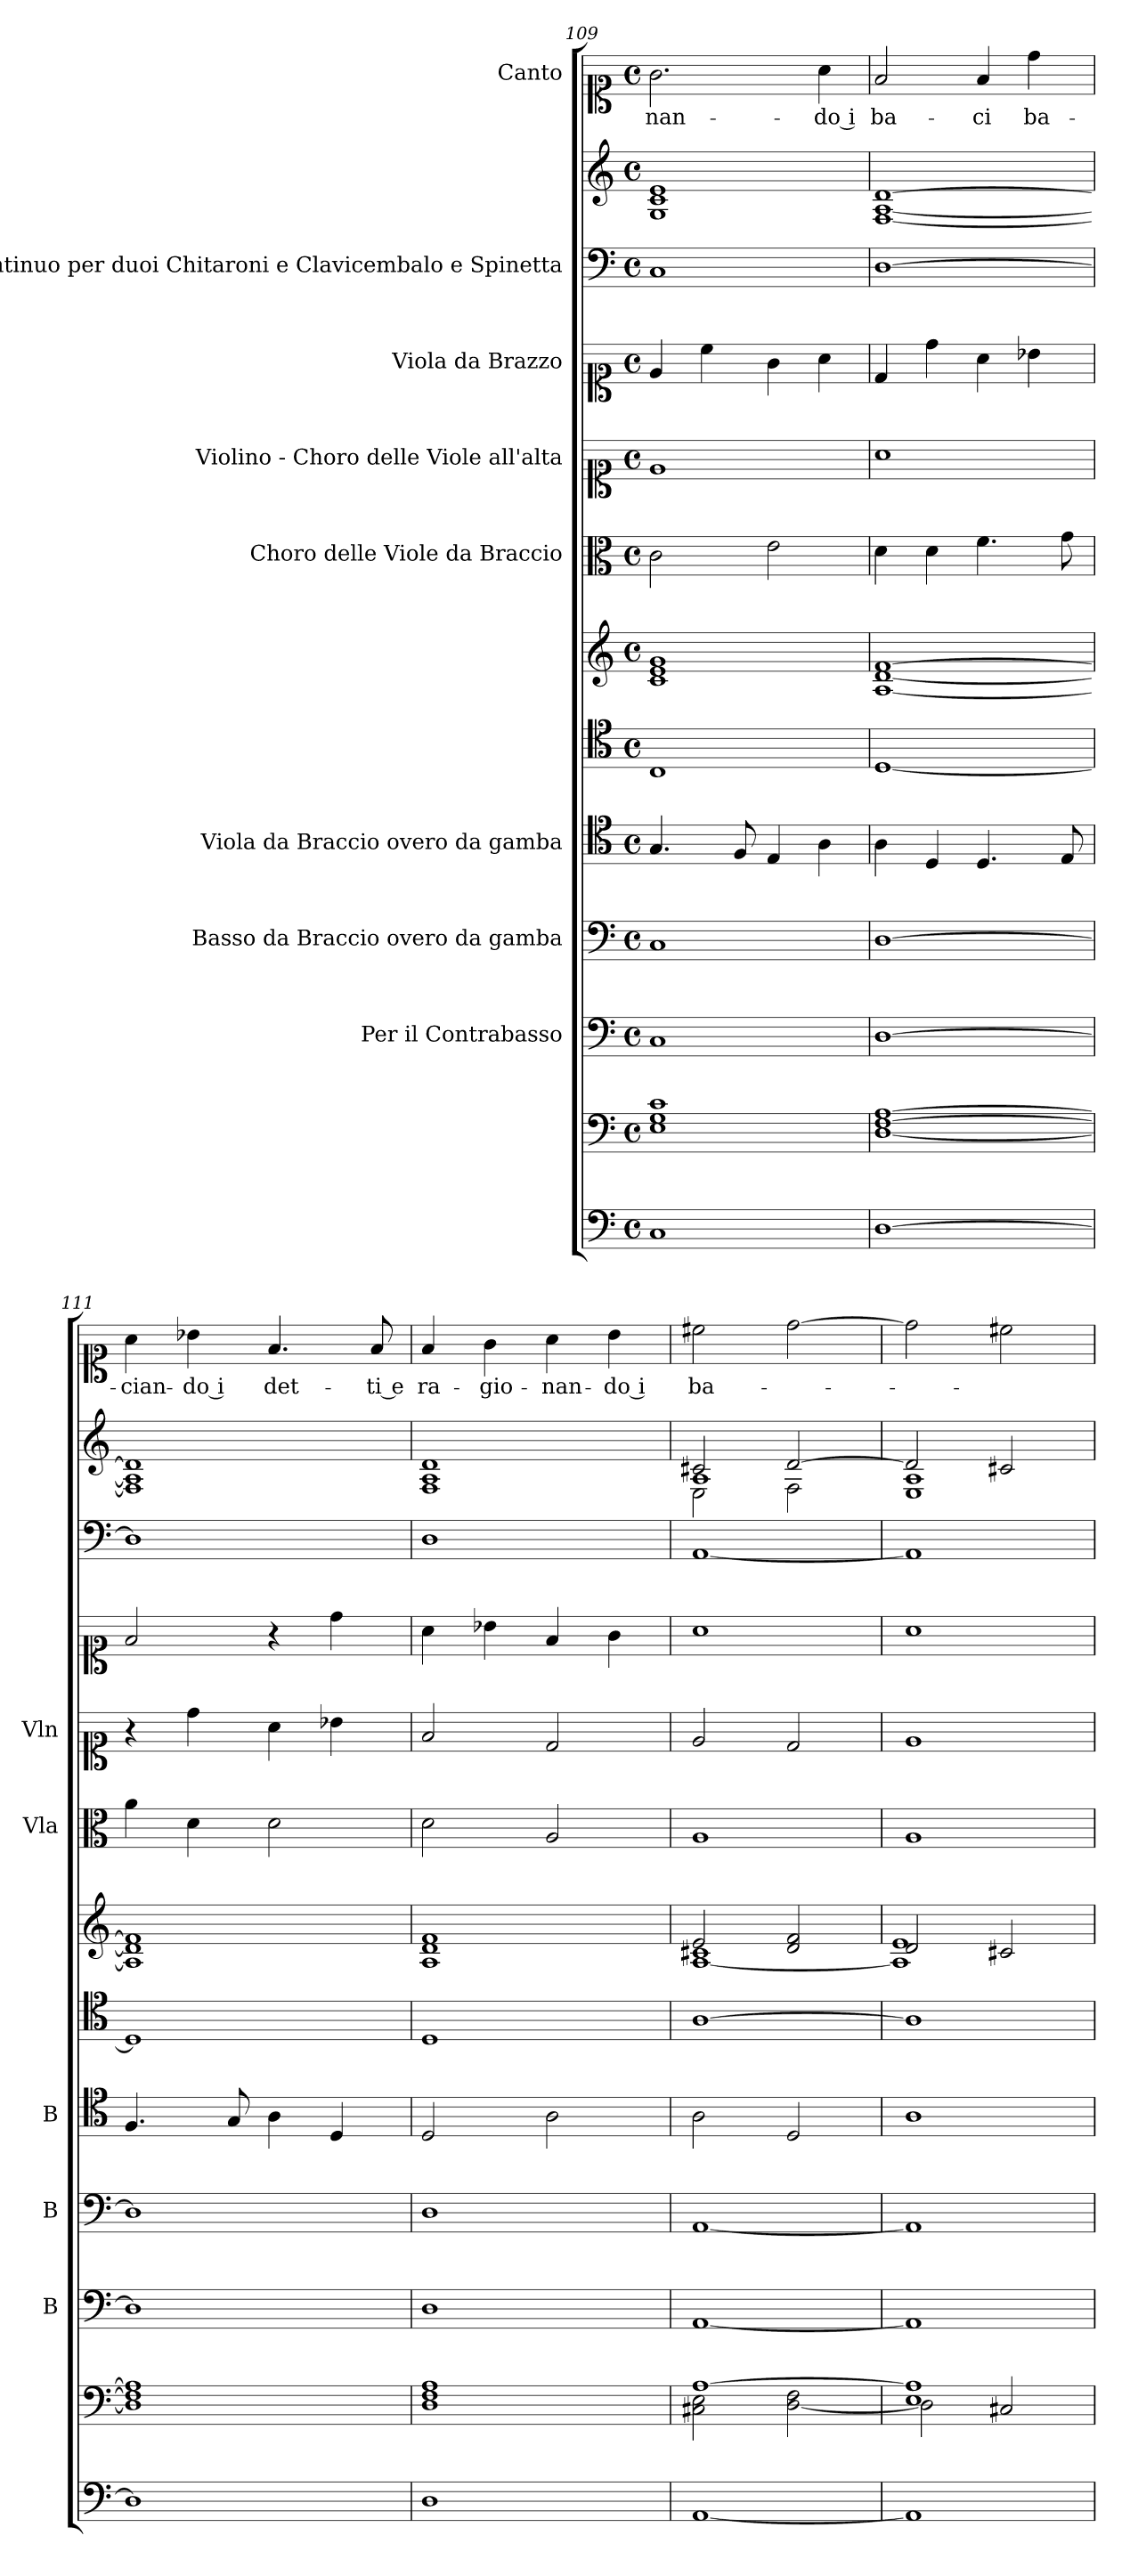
**kern	**kern	**kern	**kern	**kern	**kern	**kern	**kern	**kern	**kern	**kern	**kern	**kern	**text
*part12	*part11	*part10	*part9	*part8	*part7	*part6	*part5	*part4	*part3	*part2	*part2	*part1	*part1
*staff13	*staff12	*staff11	*staff10	*staff9	*staff8	*staff7	*staff6	*staff5	*staff4	*staff3	*staff2	*staff1	*staff1
*	*	*I"Per il Contrabasso	*I"Basso da Braccio overo da gamba	*I"Viola da Braccio overo da gamba	*	*	*I"Choro delle  Viole da Braccio	*I"Violino - Choro delle Viole all'alta	*I"Viola da Brazzo	*I"Basso continuo per duoi Chitaroni  e Clavicembalo e Spinetta	*	*I"Canto	*
*	*	*I'B	*I'B	*I'B	*	*	*I'Vla	*I'Vln	*	*	*	*	*
*clefF4	*clefF4	*clefF4	*clefF4	*clefC4	*clefC4	*clefG2	*clefC3	*clefC1	*clefC1	*clefF4	*clefG2	*clefC1	*
*k[]	*k[]	*k[]	*k[]	*k[]	*k[]	*k[]	*k[]	*k[]	*k[]	*k[]	*k[]	*k[]	*
*C:	*C:	*C:	*C:	*C:	*C:	*C:	*C:	*C:	*C:	*C:	*C:	*C:	*
*M4/4	*M4/4	*M4/4	*M4/4	*M4/4	*M4/4	*M4/4	*M4/4	*M4/4	*M4/4	*M4/4	*M4/4	*M4/4	*
*met(c)	*met(c)	*met(c)	*met(c)	*met(c)	*met(c)	*met(c)	*met(c)	*met(c)	*met(c)	*met(c)	*met(c)	*met(c)	*
=109	=109	=109	=109	=109	=109	=109	=109	=109	=109	=109	=109	=109	=109
!	!	!	!	!	!	!	!	!	!	!	!	!	!LO:LY:b
1C	1E 1G 1c	1C	1C	4.G/	1C	1c 1e 1g	2c\	1e	4e/	1C	1G 1c 1e	2.g\	-nan-
.	.	.	.	.	.	.	.	.	4cc\	.	.	.	.
.	.	.	.	8F/	.	.	.	.	.	.	.	.	.
.	.	.	.	4E/	.	.	2e\	.	4g\	.	.	.	.
!	!	!	!	!	!	!	!	!	!	!	!	!	!LO:LY:b
.	.	.	.	4A\	.	.	.	.	4a\	.	.	4a\	-do i
=110	=110	=110	=110	=110	=110	=110	=110	=110	=110	=110	=110	=110	=110
!	!	!	!	!	!	!	!	!	!	!	!	!	!LO:LY:b
[>1D	[<1D [>1F [>1A	[>1D	[>1D	4A\	[<1D	[<1A [<1d [>1f	4d\	1a	4d/	[>1D	[<1F [<1A [>1d	2f/	ba-
.	.	.	.	4D/	.	.	4d\	.	4dd\	.	.	.	.
!	!	!	!	!	!	!	!	!	!	!	!	!	!LO:LY:b
.	.	.	.	4.D/	.	.	4.f\	.	4a\	.	.	4f/	-ci
!	!	!	!	!	!	!	!	!	!	!	!	!	!LO:LY:b
.	.	.	.	.	.	.	.	.	4b-X\	.	.	4dd\	ba-
.	.	.	.	8E/	.	.	8g\	.	.	.	.	.	.
!!LO:PB:g=z
=111	=111	=111	=111	=111	=111	=111	=111	=111	=111	=111	=111	=111	=111
!	!	!	!	!	!	!	!	!	!	!	!	!	!LO:LY:b
1D]	1D] 1F] 1A]	1D]	1D]	4.F/	1D]	1A] 1d] 1f]	4a\	4r	2f/	1D]	1F] 1A] 1d]	4a\	-cian-
!	!	!	!	!	!	!	!	!	!	!	!	!	!LO:LY:b
.	.	.	.	.	.	.	4d\	4dd\	.	.	.	4b-X\	-do i
.	.	.	.	8G/	.	.	.	.	.	.	.	.	.
!	!	!	!	!	!	!	!	!	!	!	!	!	!LO:LY:b
.	.	.	.	4A\	.	.	2d\	4a\	4r	.	.	4.f/	det-
.	.	.	.	4D/	.	.	.	4b-X\	4dd\	.	.	.	.
!	!	!	!	!	!	!	!	!	!	!	!	!	!LO:LY:b
.	.	.	.	.	.	.	.	.	.	.	.	8f/	-ti e
=112	=112	=112	=112	=112	=112	=112	=112	=112	=112	=112	=112	=112	=112
!	!	!	!	!	!	!	!	!	!	!	!	!	!LO:LY:b
1D	1D 1F 1A	1D	1D	2D/	1D	1A 1d 1f	2d\	2f/	4a\	1D	1F 1A 1d	4f/	ra-
!	!	!	!	!	!	!	!	!	!	!	!	!	!LO:LY:b
.	.	.	.	.	.	.	.	.	4b-X\	.	.	4g\	-gio-
!	!	!	!	!	!	!	!	!	!	!	!	!	!LO:LY:b
.	.	.	.	2A\	.	.	2A/	2d/	4f/	.	.	4a\	-nan-
!	!	!	!	!	!	!	!	!	!	!	!	!	!LO:LY:b
.	.	.	.	.	.	.	.	.	4g\	.	.	4b\	-do i
=113	=113	=113	=113	=113	=113	=113	=113	=113	=113	=113	=113	=113	=113
*	*^	*	*	*	*	*^	*	*	*	*	*^	*	*
*	*	*	*	*	*	*	*	*	*	*	*	*	*	*^	*	*
!	!	!	!	!	!	!	!	!	!	!	!	!	!	!	!	!	!LO:LY:b
[<1AA	[>1A	2C#X\ 2E\	[<1AA	[<1AA	2A\	[>1A	2e/	[<1A 1c#X	1A	2e/	1a	[<1AA	2c#X/	1A	2E\	2cc#X\	ba-
.	.	[<2D\ 2F\	.	.	2D/	.	2d/ 2f/	.	.	2d/	.	.	[>2d/	.	2F\	[>2dd\	.
=114	=114	=114	=114	=114	=114	=114	=114	=114	=114	=114	=114	=114	=114	=114	=114	=114	=114
1AA]	1E 1A]	2D\]	1AA]	1AA]	1A	1A]	2d/	1A] 1e	1A	1e	1a	1AA]	2d/]	1A	1E	2dd\]	.
.	.	2C#X/	.	.	.	.	2c#X/	.	.	.	.	.	2c#X/	.	.	2cc#X\	.
*	*v	*v	*	*	*	*	*v	*v	*	*	*	*	*v	*v	*v	*	*
=	=	=	=	=	=	=	=	=	=	=	=	=	=
*-	*-	*-	*-	*-	*-	*-	*-	*-	*-	*-	*-	*-	*-
